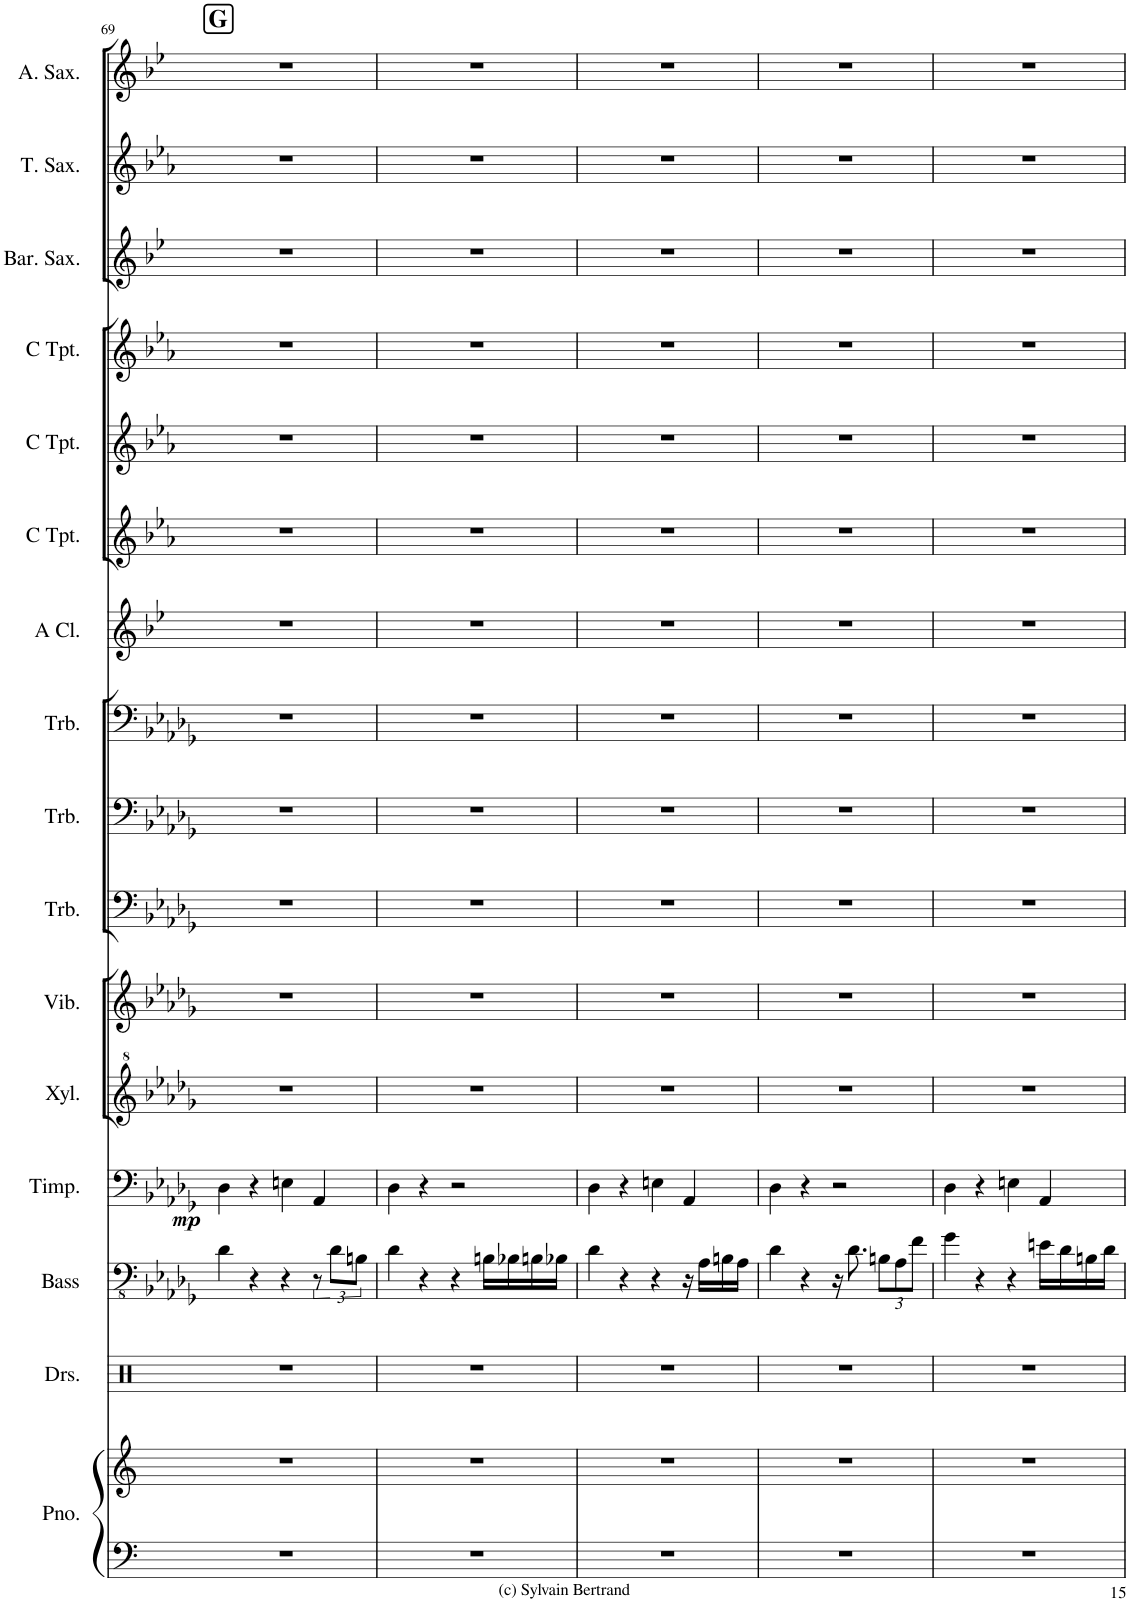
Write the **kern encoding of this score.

**kern	**kern	**kern	**kern	**kern	**dynam	**kern	**kern	**kern	**kern	**kern	**kern	**kern	**kern	**kern	**kern	**kern	**kern
*part16	*part16	*part15	*part14	*part13	*part13	*part12	*part11	*part10	*part9	*part8	*part7	*part6	*part5	*part4	*part3	*part2	*part1
*staff17	*staff16	*staff15	*staff14	*staff13	*staff13	*staff12	*staff11	*staff10	*staff9	*staff8	*staff7	*staff6	*staff5	*staff4	*staff3	*staff2	*staff1
*I"Piano	*	*I"Drumset	*I"Acoustic Bass	*I"Timpani	*	*I"Xylophone	*I"Vibraphone	*I"Trombone	*I"Trombone	*I"Trombone	*I"A Clarinet	*I"C Trumpet	*I"C Trumpet	*I"C Trumpet	*I"Baritone Saxophone	*I"Tenor Saxophone	*I"Alto Saxophone
*I'Pno.	*	*I'Drs.	*I'Bass	*I'Timp.	*	*I'Xyl.	*I'Vib.	*I'Trb.	*I'Trb.	*I'Trb.	*I'A Cl.	*I'C Tpt.	*I'C Tpt.	*I'C Tpt.	*I'Bar. Sax.	*I'T. Sax.	*I'A. Sax.
!!LO:PB:g=z
*clefF4	*clefG2	*clefX	*clefFv4	*clefF4	*	*clefG^2	*clefG2	*clefF4	*clefF4	*clefF4	*clefG2	*clefG2	*clefG2	*clefG2	*clefG2	*clefG2	*clefG2
*	*	*	*	*	*	*	*	*	*	*	*Trd2c3	*	*	*	*Trd12c21	*Trd8c14	*Trd5c9
*k[]	*k[]	*k[]	*k[b-e-a-d-g-]	*k[b-e-a-d-g-]	*	*k[b-e-a-d-g-]	*k[b-e-a-d-g-]	*k[b-e-a-d-g-]	*k[b-e-a-d-g-]	*k[b-e-a-d-g-]	*k[b-e-]	*k[b-e-a-]	*k[b-e-a-]	*k[b-e-a-]	*k[b-e-]	*k[b-e-a-]	*k[b-e-]
*M4/4	*M4/4	*M4/4	*M4/4	*M4/4	*	*M4/4	*M4/4	*M4/4	*M4/4	*M4/4	*M4/4	*M4/4	*M4/4	*M4/4	*M4/4	*M4/4	*M4/4
=69	=69	=69	=69	=69	=69	=69	=69	=69	=69	=69	=69	=69	=69	=69	=69	=69	=69
!	!	!	!	!	!	!	!	!	!	!	!	!	!	!	!	!	!LO:TX:a:B:t=G
!	!	!	!	!	!LO:DY:b	!	!	!	!	!	!	!	!	!	!	!	!
1r	1r	1r	4D-\	4D-\	mp	1r	1r	1r	1r	1r	1r	1r	1r	1r	1r	1r	1r
.	.	.	4r	4r	.	.	.	.	.	.	.	.	.	.	.	.	.
.	.	.	4r	4En\	.	.	.	.	.	.	.	.	.	.	.	.	.
.	.	.	12r	4AA-/	.	.	.	.	.	.	.	.	.	.	.	.	.
.	.	.	12D-\L	.	.	.	.	.	.	.	.	.	.	.	.	.	.
.	.	.	12BBn\J	.	.	.	.	.	.	.	.	.	.	.	.	.	.
=70	=70	=70	=70	=70	=70	=70	=70	=70	=70	=70	=70	=70	=70	=70	=70	=70	=70
1r	1r	1r	4D-\	4D-\	.	1r	1r	1r	1r	1r	1r	1r	1r	1r	1r	1r	1r
.	.	.	4r	4r	.	.	.	.	.	.	.	.	.	.	.	.	.
.	.	.	4r	2r	.	.	.	.	.	.	.	.	.	.	.	.	.
.	.	.	16BBn\LL	.	.	.	.	.	.	.	.	.	.	.	.	.	.
.	.	.	16BB-X\	.	.	.	.	.	.	.	.	.	.	.	.	.	.
.	.	.	16BBn\	.	.	.	.	.	.	.	.	.	.	.	.	.	.
.	.	.	16BB-X\JJ	.	.	.	.	.	.	.	.	.	.	.	.	.	.
=71	=71	=71	=71	=71	=71	=71	=71	=71	=71	=71	=71	=71	=71	=71	=71	=71	=71
1r	1r	1r	4D-\	4D-\	.	1r	1r	1r	1r	1r	1r	1r	1r	1r	1r	1r	1r
.	.	.	4r	4r	.	.	.	.	.	.	.	.	.	.	.	.	.
.	.	.	4r	4En\	.	.	.	.	.	.	.	.	.	.	.	.	.
.	.	.	16r	4AA-/	.	.	.	.	.	.	.	.	.	.	.	.	.
.	.	.	16AA-\LL	.	.	.	.	.	.	.	.	.	.	.	.	.	.
.	.	.	16BBn\	.	.	.	.	.	.	.	.	.	.	.	.	.	.
.	.	.	16AA-\JJ	.	.	.	.	.	.	.	.	.	.	.	.	.	.
=72	=72	=72	=72	=72	=72	=72	=72	=72	=72	=72	=72	=72	=72	=72	=72	=72	=72
1r	1r	1r	4D-\	4D-\	.	1r	1r	1r	1r	1r	1r	1r	1r	1r	1r	1r	1r
.	.	.	4r	4r	.	.	.	.	.	.	.	.	.	.	.	.	.
.	.	.	16r	2r	.	.	.	.	.	.	.	.	.	.	.	.	.
.	.	.	8.D-\	.	.	.	.	.	.	.	.	.	.	.	.	.	.
*	*	*	*Xbrackettup	*	*	*	*	*	*	*	*	*	*	*	*	*	*
.	.	.	12BBn\L	.	.	.	.	.	.	.	.	.	.	.	.	.	.
.	.	.	12AA-\	.	.	.	.	.	.	.	.	.	.	.	.	.	.
.	.	.	12F\J	.	.	.	.	.	.	.	.	.	.	.	.	.	.
=73	=73	=73	=73	=73	=73	=73	=73	=73	=73	=73	=73	=73	=73	=73	=73	=73	=73
1r	1r	1r	4G-\	4D-\	.	1r	1r	1r	1r	1r	1r	1r	1r	1r	1r	1r	1r
.	.	.	4r	4r	.	.	.	.	.	.	.	.	.	.	.	.	.
.	.	.	4r	4En\	.	.	.	.	.	.	.	.	.	.	.	.	.
.	.	.	16En\LL	4AA-/	.	.	.	.	.	.	.	.	.	.	.	.	.
.	.	.	16D-\	.	.	.	.	.	.	.	.	.	.	.	.	.	.
.	.	.	16BBn\	.	.	.	.	.	.	.	.	.	.	.	.	.	.
.	.	.	16D-\JJ	.	.	.	.	.	.	.	.	.	.	.	.	.	.
=	=	=	=	=	=	=	=	=	=	=	=	=	=	=	=	=	=
*-	*-	*-	*-	*-	*-	*-	*-	*-	*-	*-	*-	*-	*-	*-	*-	*-	*-
